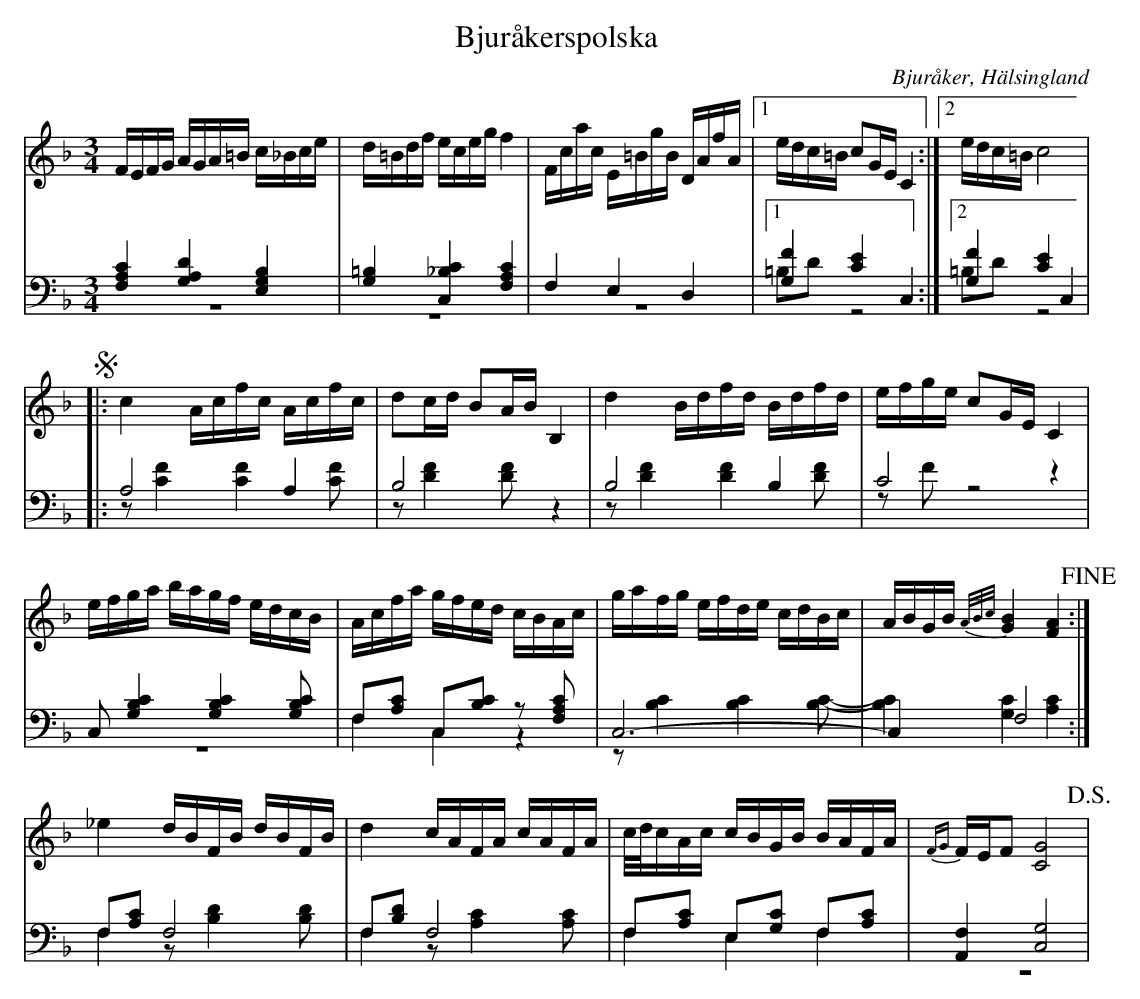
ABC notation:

X:1
T: Bjuråkerspolska
O: Bjuråker, Hälsingland
M: 3/4
L: 1/16
K: F
V:1
V:2
V:3 merge
V:1
FEFG AGA=B c_Bce|d=Bdf eceg f4|Fcac E=BgB DAfA|1 edc=B c2GE C4:|2 edc=B c8 |
!segno! |:c4 Acfc Acfc|d2cd B2AB B,4|d4 Bdfd Bdfd|efge c2GE C4|
efga bagf edcB|Acfa gfed cBAc|gafg efde cdBc|ABGB {A/B/c/}[G4B4] [F4A4] !fine!:|
_e4 dBFB dBFB|d4 cAFA cAFA|c/d/cAc cBGB BAFA|{FG}FEF2 [C8G8] !D.S.!|
V:2 clef=bass
[F,4A,4C4] [G,4A,4D4] [E,4G,4B,4]|[G,4=B,4] [C,4_B,4C4] [F,4A,4C4]|F,4 E,4 D,4|1 [G,4F4] [C4E4] C,4:|2 [G,4F4] [C4E4] C,4 |
|:A,8 A,4|B,8 z4|B,8  B,4|C8 z4|
C,2 [G,4B,4C4] [G,4B,4C4] [G,2B,2C2]|F,2[A,2C2] C,2[B,2C2] z2 [F,2A,2C2]|C,12-|C,4 F,8:|
F,2[A,2C2] F,8|F,2[B,2D2] F,8|F,2[A,2C2] E,2[G,2C2] F,2[A,2C2]|[A,,4F,4] [C,8G,8] |
V:3 clef=bass
z12|z12|z12|1 =B,2D2 z8:|2 =B,2D2 z8|
|:z2 [C4F4] [C4F4] [C2F2]|z2 [D4F4] [D2F2] z4|z2 [D4F4] [D4F4] [D2F2]|z2 F2 z8|
z12|F,4 C,4 z4|z2 [B,4C4] [B,4C4] [B,2C2]-|[B,4C4] [G,4C4] [A,4C4]:|
F,4 z2 [B,4D4] [B,2D2]|F,4 z2 [A,4C4] [A,2C2]|F,4 E,4 F,4|z12|
